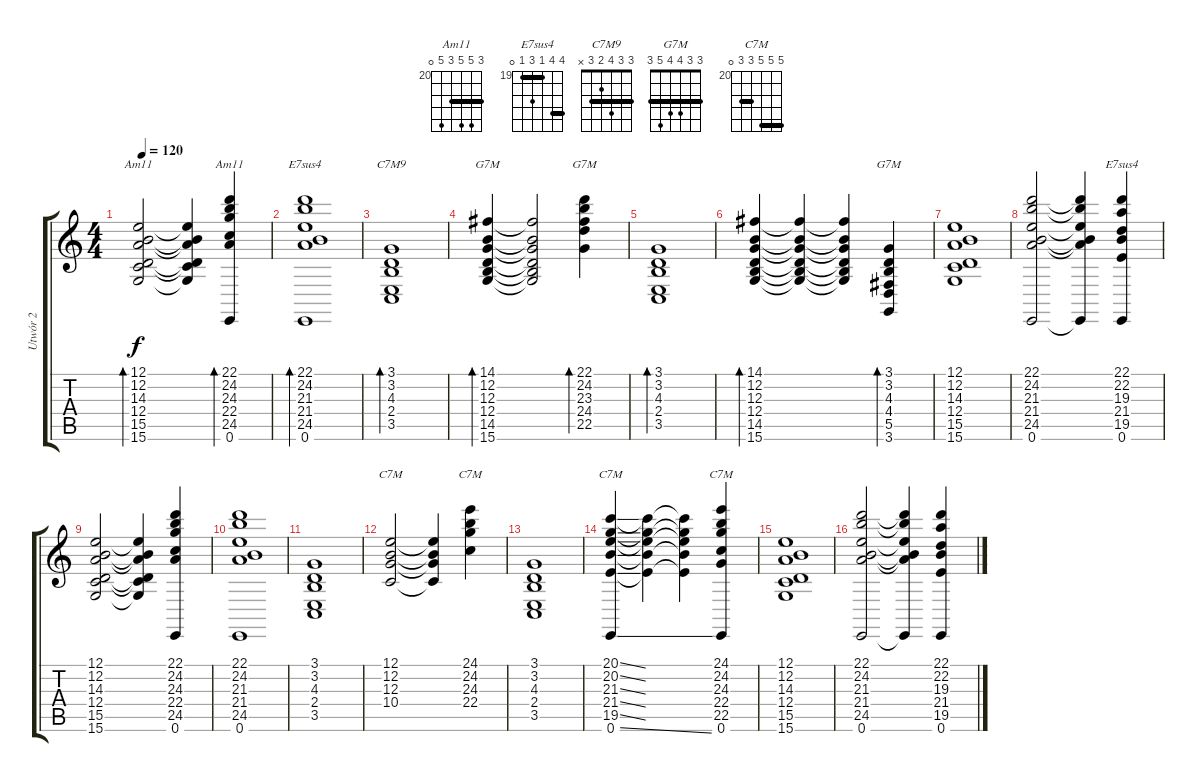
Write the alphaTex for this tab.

\track ("Utwór 2" "Utwór 2") {mute instrument acousticgrandpiano}
\staff {score tabs}
\tuning (E4 B3 G3 D3 A2 E2) {hide}
\chord ("Am11" 12 12 14 12 15 15) {firstfret 12 barre 12}
\chord ("Am11" 22 24 24 22 24 0) {firstfret 20 barre 22}
\chord ("E7sus4" 22 24 21 21 24 0) {firstfret 20 barre 21}
\chord ("C7M9" 3 3 4 2 3 x) {barre 3}
\chord ("G7M" 14 12 12 12 14 15) {firstfret 12 barre 12}
\chord ("G7M" 22 24 23 24 22 x) {firstfret 20 barre 22}
\chord ("G7M" 3 3 4 4 5 3) {barre 3}
\chord ("E7sus4" 22 22 19 21 19 0) {firstfret 19 barre (19 22)}
\chord ("C7M" 12 12 12 10 x x) {firstfret 10 barre 12}
\chord ("C7M" 24 24 24 22 x x) {firstfret 20 barre 24}
\chord ("C7M" 20 20 21 21 19 0) {firstfret 19 barre 20}
\chord ("C7M" 24 24 24 22 22 0) {firstfret 20 barre (22 24)}
\ts (4 4)
\tempo 120
\clef g2
\ks c
(12.1 12.2 14.3 12.4 15.5 15.6).2{bd 120 ch "Am11" dy f} (12.1{t} 12.2{t} 14.3{t} 12.4{t} 15.5{t} 15.6{t}).4 (22.1 24.2 24.3 22.4 24.5 0.6).4{bd 120 ch "Am11"} |
(22.1 24.2 21.3 21.4 24.5 0.6).1{bd 120 ch "E7sus4"} |
(3.1 3.2 4.3 2.4 3.5).1{bd 120 ch "C7M9"} |
(14.1 12.2 12.3 12.4 14.5 15.6).4{bd 120 ch "G7M"} (14.1{t} 12.2{t} 12.3{t} 12.4{t} 14.5{t} 15.6{t}).2 (22.1 24.2 23.3 24.4 22.5).4{bd 120 ch "G7M"} |
(3.1 3.2 4.3 2.4 3.5).1{bd 120} |
(14.1 12.2 12.3 12.4 14.5 15.6).4{bd 120} (14.1{t} 12.2{t} 12.3{t} 12.4{t} 14.5{t} 15.6{t}).4 (14.1{t} 12.2{t} 12.3{t} 12.4{t} 14.5{t} 15.6{t}).4 (3.1 3.2 4.3 4.4 5.5 3.6).4{bd 120 ch "G7M"} |
(12.1 12.2 14.3 12.4 15.5 15.6).1{volume 12 instrument distortionguitar} |
(22.1 24.2 21.3 21.4 24.5 0.6).2 (22.1{t} 24.2{t} 21.3{t} 21.4{t} 24.5{t} 0.6{t}).4 (22.1 22.2 19.3 21.4 19.5 0.6).4{ch "E7sus4"} |
(12.1 12.2 14.3 12.4 15.5 15.6).2 (12.1{t} 12.2{t} 14.3{t} 12.4{t} 15.5{t} 15.6{t}).4 (22.1 24.2 24.3 22.4 24.5 0.6).4 |
(22.1 24.2 21.3 21.4 24.5 0.6).1 |
(3.1 3.2 4.3 2.4 3.5).1 |
(12.1 12.2 12.3 10.4).2{ch "C7M"} (12.1{t} 12.2{t} 12.3{t} 10.4{t}).4 (24.1 24.2 24.3 22.4).4{ch "C7M"} |
(3.1 3.2 4.3 2.4 3.5).1 |
(20.1{ss} 20.2{ss} 21.3{ss} 21.4{ss} 19.5{ss} 0.6{ss}).4{ch "C7M"} (20.1{t} 20.2{t} 21.3{t} 21.4{t} 19.5{t}).4 (20.1{t} 20.2{t} 21.3{t} 21.4{t} 19.5{t}).4 (24.1 24.2 24.3 22.4 22.5 0.6).4{ch "C7M"} |
(12.1 12.2 14.3 12.4 15.5 15.6).1{instrument honkytonkpiano} |
(22.1 24.2 21.3 21.4 24.5 0.6).2 (22.1{t} 24.2{t} 21.3{t} 21.4{t} 24.5{t} 0.6{t}).4 (22.1 22.2 19.3 21.4 19.5 0.6).4
